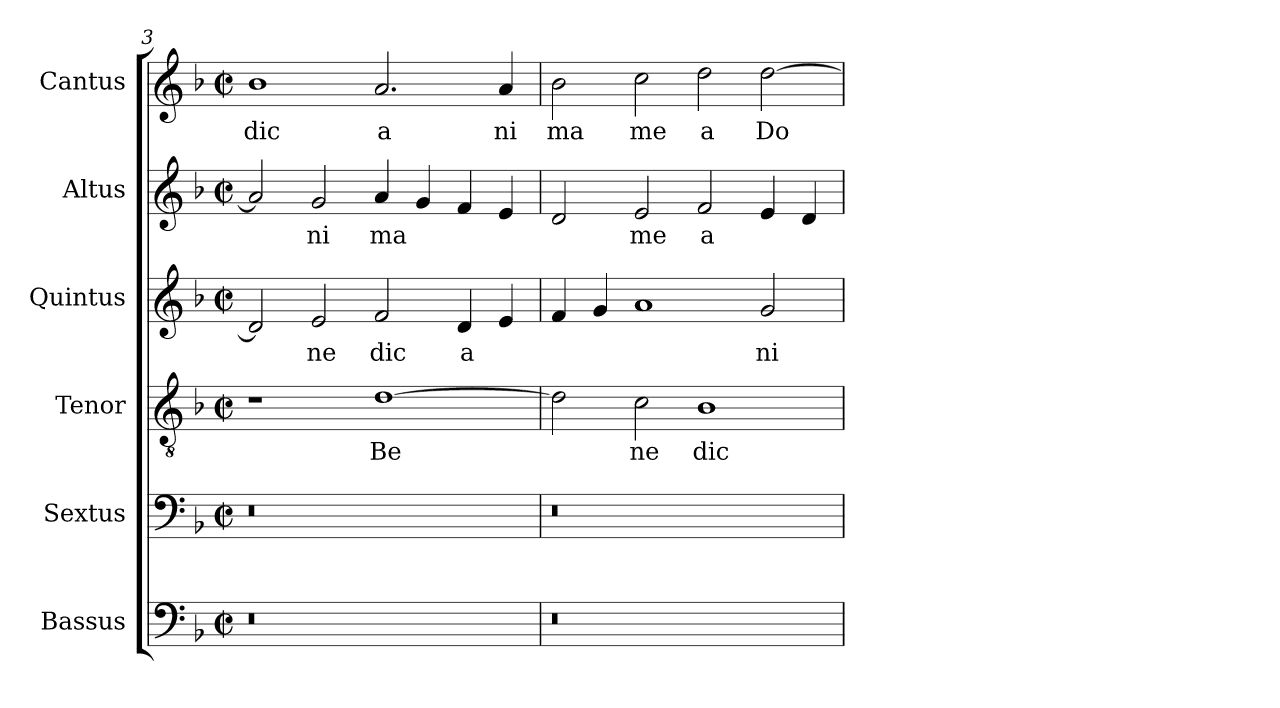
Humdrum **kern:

**kern	**kern	**kern	**text	**kern	**text	**kern	**text	**kern	**text
*part6	*part5	*part4	*part4	*part3	*part3	*part2	*part2	*part1	*part1
*staff6	*staff5	*staff4	*staff4	*staff3	*staff3	*staff2	*staff2	*staff1	*staff1
*I"Bassus	*I"Sextus	*I"Tenor	*	*I"Quintus	*	*I"Altus	*	*I"Cantus	*
*I'Bassus	*I'Sextus	*I'Tenor	*	*I'Quintus	*	*I'Altus	*	*I'Cantus	*
*clefF4	*clefF4	*clefGv2	*	*clefG2	*	*clefG2	*	*clefG2	*
*k[b-]	*k[b-]	*k[b-]	*	*k[b-]	*	*k[b-]	*	*k[b-]	*
*F:	*F:	*F:	*	*F:	*	*F:	*	*F:	*
*M2/2	*M2/2	*M2/2	*	*M2/2	*	*M2/2	*	*M2/2	*
*met(c|)	*met(c|)	*met(c|)	*	*met(c|)	*	*met(c|)	*	*met(c|)	*
=3	=3	=3	=3	=3	=3	=3	=3	=3	=3
!	!	!	!	!	!LO:LY:b:cj	!	!LO:LY:b:cj	!	!LO:LY:b:cj
0r	0r	1r	.	2d/]	.	2a/]	.	1b-	dic
!	!	!	!	!	!LO:LY:b:cj	!	!LO:LY:b:cj	!	!
.	.	.	.	2e/	ne	2g/	ni	.	.
!	!	!	!LO:LY:b:cj	!	!LO:LY:b:cj	!	!LO:LY:b:cj	!	!LO:LY:b:cj
.	.	[>1d	Be	2f/	dic	4a/	ma	2.a/	a
!	!	!	!	!	!	!	!LO:LY:b:cj	!	!
.	.	.	.	.	.	4g/	.	.	.
!	!	!	!	!	!LO:LY:b:cj	!	!LO:LY:b:cj	!	!
.	.	.	.	4d/	a	4f/	.	.	.
!	!	!	!	!	!LO:LY:b:cj	!	!LO:LY:b:cj	!	!LO:LY:b:cj
.	.	.	.	4e/	.	4e/	.	4a/	ni
=4	=4	=4	=4	=4	=4	=4	=4	=4	=4
!	!	!	!LO:LY:b:cj	!	!LO:LY:b:cj	!	!LO:LY:b:cj	!	!LO:LY:b:cj
0r	0r	2d\]	.	4f/	.	2d/	.	2b-\	ma
!	!	!	!	!	!LO:LY:b:cj	!	!	!	!
.	.	.	.	4g/	.	.	.	.	.
!	!	!	!LO:LY:b:cj	!	!LO:LY:b:cj	!	!LO:LY:b:cj	!	!LO:LY:b:cj
.	.	2c\	ne	1a	.	2e/	me	2cc\	me
!	!	!	!LO:LY:b:cj	!	!	!	!LO:LY:b:cj	!	!LO:LY:b:cj
.	.	1B-	dic	.	.	2f/	a	2dd\	a
!	!	!	!	!	!LO:LY:b:cj	!	!LO:LY:b:cj	!	!LO:LY:b:cj
.	.	.	.	2g/	ni	4e/	.	[>2dd\	Do
!	!	!	!	!	!	!	!LO:LY:b:cj	!	!
.	.	.	.	.	.	4d/	.	.	.
=	=	=	=	=	=	=	=	=	=
*-	*-	*-	*-	*-	*-	*-	*-	*-	*-
